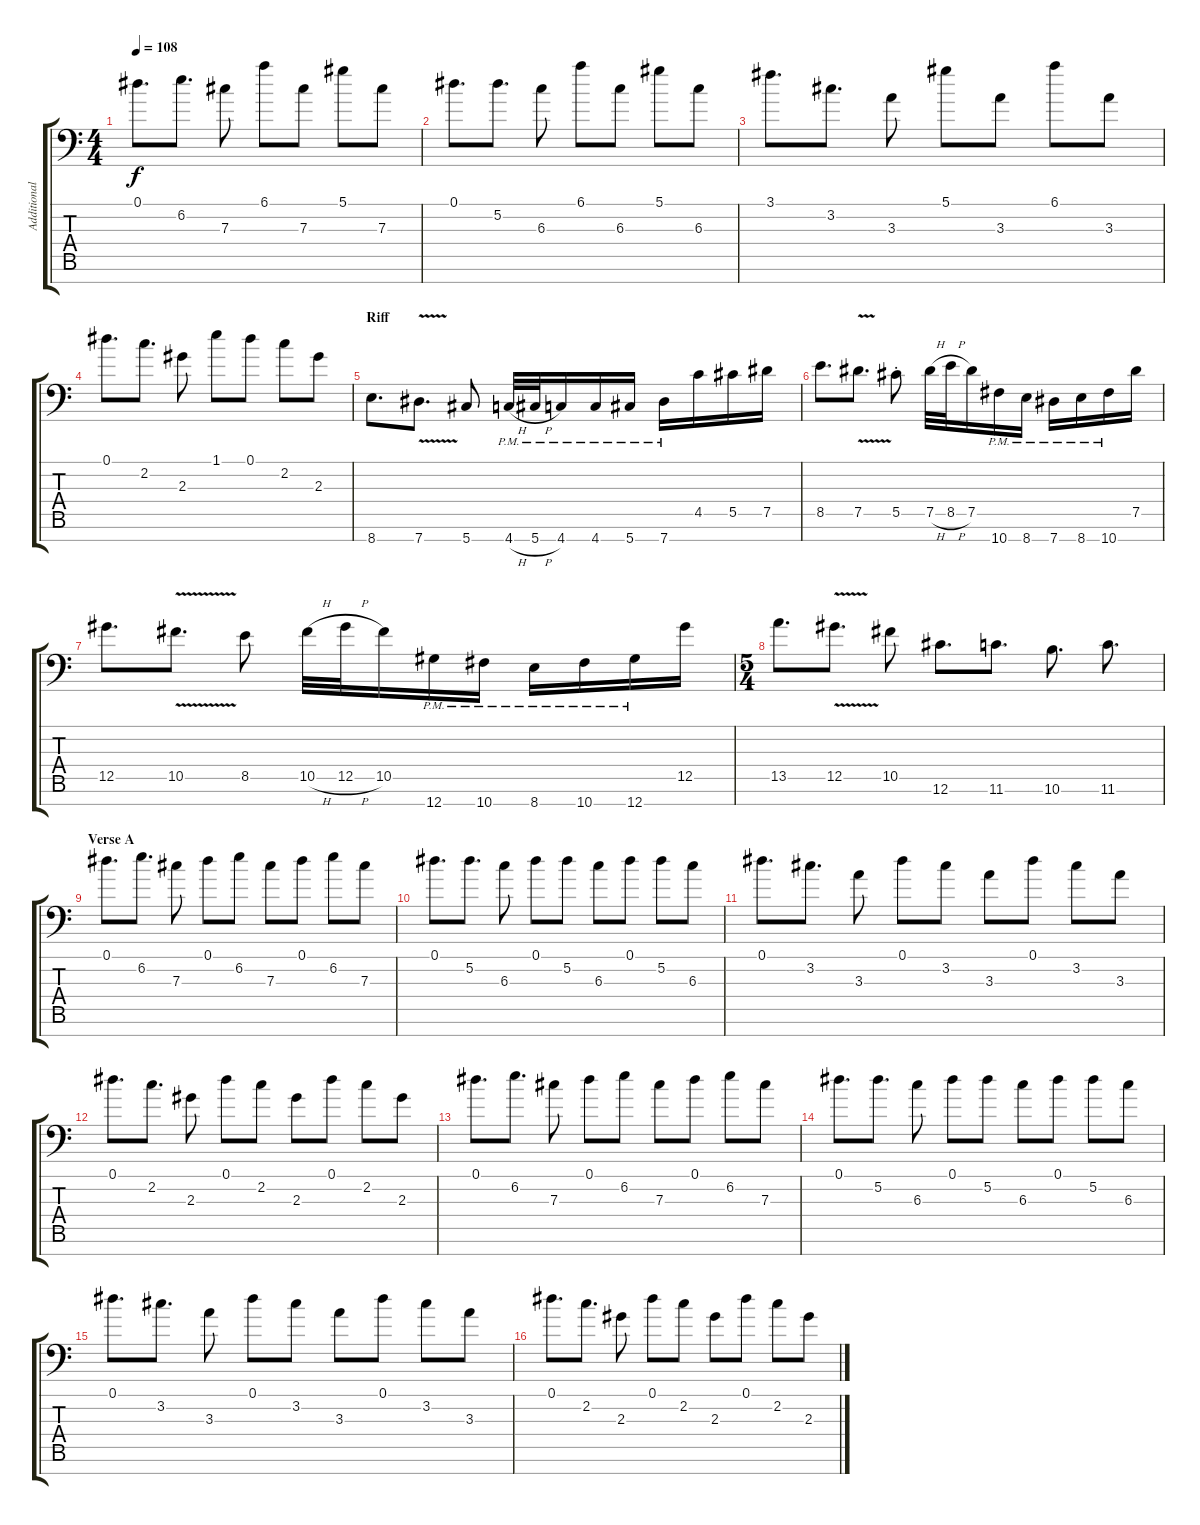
\track ("Additional Guitar" "Additional") {instrument distortionguitar}
\staff {score tabs}
\tuning (Eb4 Bb3 Gb3 Db3 Ab2 Db2 Ab1) {hide}
\ts (4 4)
\tempo 108
\clef f4
\ks c
0.1.8{d dy f} 6.2.8{d} 7.3.8 6.1.8 7.3.8 5.1.8 7.3.8 |
0.1.8{d} 5.2.8{d} 6.3.8 6.1.8 6.3.8 5.1.8 6.3.8 |
3.1.8{d} 3.2.8{d} 3.3.8 5.1.8 3.3.8 6.1.8 3.3.8 |
0.1.8{d} 2.2.8{d} 2.3.8 1.1.8 0.1.8 2.2.8 2.3.8 |
\section ("" "Riff")
8.7.8{d} 7.7{v}.8{d} 5.7.8 4.7{h pm}.32 5.7{h pm}.32 4.7{pm}.16 4.7{pm}.16 5.7{pm}.16 7.7{pm}.16 4.5.16 5.5.16 7.5.16 |
8.5.8{d} 7.5{v}.8{d} 5.5{st}.8 7.5{h}.32 8.5{h}.32 7.5.16 10.7{pm}.16 8.7{pm}.16 7.7{pm}.16 8.7{pm}.16 10.7{pm}.16 7.5.16 |
12.5.8{d} 10.5{v}.8{d} 8.5.8 10.5{h}.32 12.5{h}.32 10.5.16 12.7{pm}.16 10.7{pm}.16 8.7{pm}.16 10.7{pm}.16 12.7{pm}.16 12.5.16 |
\ts (5 4)
13.5.8{d} 12.5{v}.8{d} 10.5.8 12.6.8{d} 11.6.8{d} 10.6.8{d} 11.6.8{d} |
\section ("" "Verse A")
0.1.8{d} 6.2.8{d} 7.3.8 0.1.8 6.2.8 7.3.8 0.1.8 6.2.8 7.3.8 |
0.1.8{d} 5.2.8{d} 6.3.8 0.1.8 5.2.8 6.3.8 0.1.8 5.2.8 6.3.8 |
0.1.8{d} 3.2.8{d} 3.3.8 0.1.8 3.2.8 3.3.8 0.1.8 3.2.8 3.3.8 |
0.1.8{d} 2.2.8{d} 2.3.8 0.1.8 2.2.8 2.3.8 0.1.8 2.2.8 2.3.8 |
0.1.8{d} 6.2.8{d} 7.3.8 0.1.8 6.2.8 7.3.8 0.1.8 6.2.8 7.3.8 |
0.1.8{d} 5.2.8{d} 6.3.8 0.1.8 5.2.8 6.3.8 0.1.8 5.2.8 6.3.8 |
0.1.8{d} 3.2.8{d} 3.3.8 0.1.8 3.2.8 3.3.8 0.1.8 3.2.8 3.3.8 |
0.1.8{d} 2.2.8{d} 2.3.8 0.1.8 2.2.8 2.3.8 0.1.8 2.2.8 2.3.8
